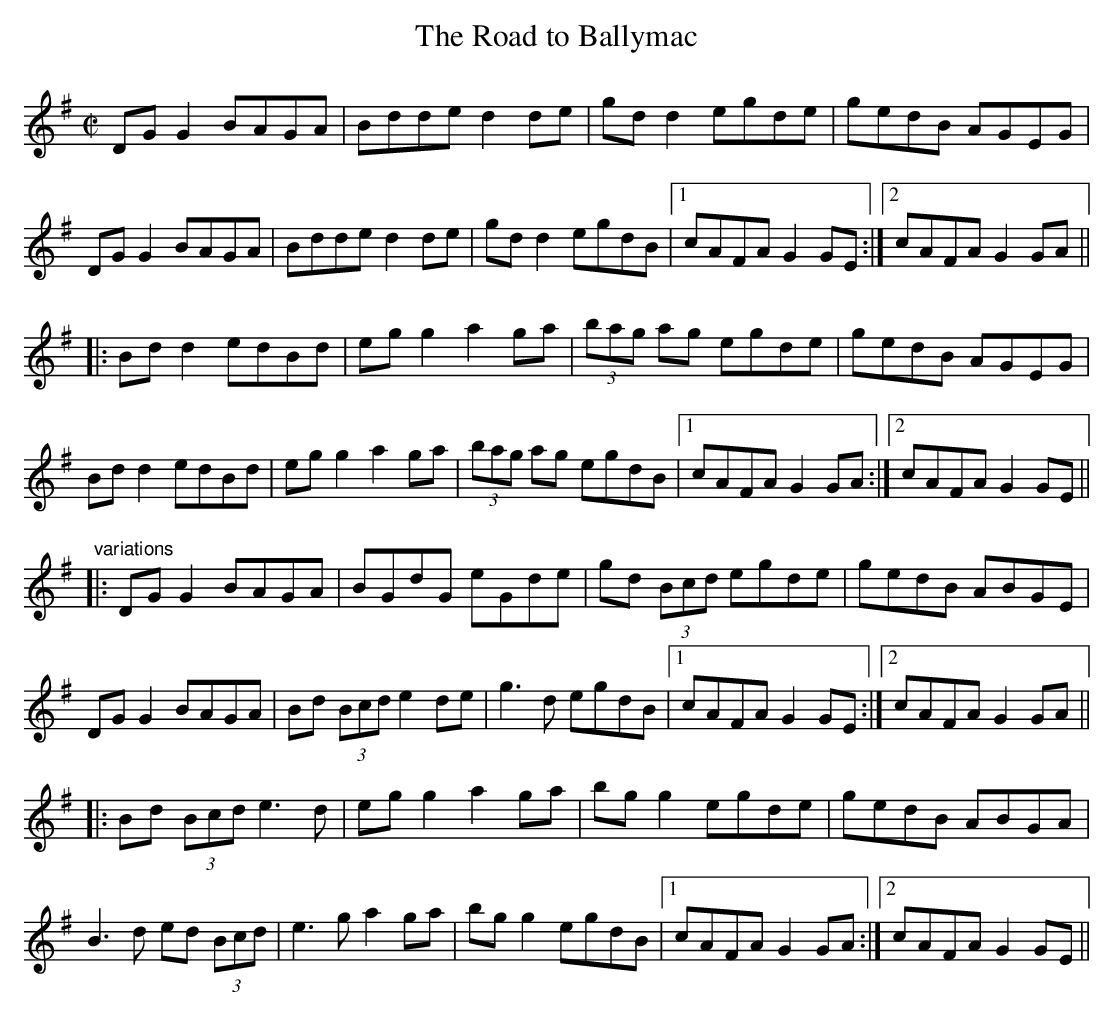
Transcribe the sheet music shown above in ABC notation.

X:1
T:Road to Ballymac, The
M:C|
K:G
DGG2 BAGA|Bdde d2de|gdd2 egde|gedB AGEG|
DGG2 BAGA|Bdde d2de|gdd2 egdB|1 cAFA G2GE:|2 cAFA G2GA||
|:Bdd2 edBd|egg2 a2ga|(3bag ag egde|gedB AGEG|
Bdd2 edBd|egg2 a2ga|(3bag ag egdB|1 cAFA G2GA:|2 cAFA G2GE||
"variations"
|:DGG2 BAGA|BGdG eGde|gd (3Bcd egde|gedB ABGE|
DGG2 BAGA|Bd (3Bcd e2de|g3d egdB|1 cAFA G2GE:|2 cAFA G2GA||
|:Bd (3Bcd e3d|egg2 a2ga|bgg2 egde|gedB ABGA|
B3d ed (3Bcd|e3g a2ga|bgg2 egdB|1 cAFA G2GA:|2 cAFA G2GE||
